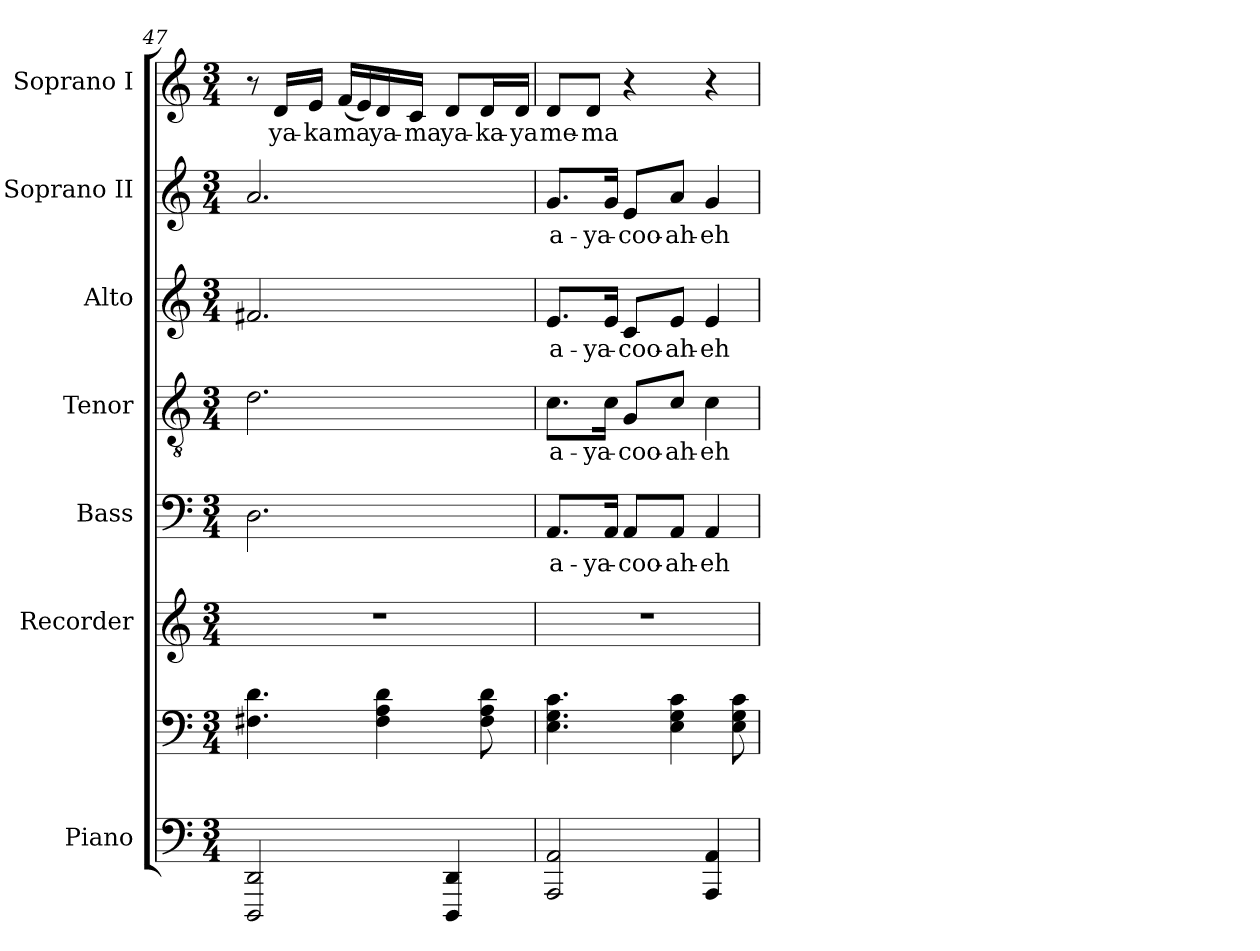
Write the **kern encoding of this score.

**kern	**kern	**kern	**kern	**text	**kern	**text	**kern	**text	**kern	**text	**kern	**text
*part7	*part7	*part6	*part5	*part5	*part4	*part4	*part3	*part3	*part2	*part2	*part1	*part1
*staff8	*staff7	*staff6	*staff5	*staff5	*staff4	*staff4	*staff3	*staff3	*staff2	*staff2	*staff1	*staff1
*I"Piano	*	*I"Recorder	*I"Bass	*	*I"Tenor	*	*I"Alto	*	*I"Soprano II	*	*I"Soprano I	*
*I'Pno.	*	*I'R.	*I'B.	*	*I'T.	*	*I'A.	*	*I'S.2	*	*I'S.1	*
!!LO:LB:g=z
*clefF4	*clefF4	*clefG2	*clefF4	*	*clefGv2	*	*clefG2	*	*clefG2	*	*clefG2	*
*k[]	*k[]	*k[]	*k[]	*	*k[]	*	*k[]	*	*k[]	*	*k[]	*
*M3/4	*M3/4	*M3/4	*M3/4	*	*M3/4	*	*M3/4	*	*M3/4	*	*M3/4	*
=47	=47	=47	=47	=47	=47	=47	=47	=47	=47	=47	=47	=47
2DDD/ 2DD/	4.F#X\ 4.d\	2.r	2.D\	.	2.d\	.	2.f#X/	.	2.a/	.	8r	.
.	.	.	.	.	.	.	.	.	.	.	16d/LL	ya-
.	.	.	.	.	.	.	.	.	.	.	16e/JJ	-ka
.	.	.	.	.	.	.	.	.	.	.	(16f/LL	ma
.	.	.	.	.	.	.	.	.	.	.	16e/)	.
.	4F#\ 4A\ 4d\	.	.	.	.	.	.	.	.	.	16d/	ya-
.	.	.	.	.	.	.	.	.	.	.	16c/JJ	-ma
4DDD/ 4DD/	.	.	.	.	.	.	.	.	.	.	8d/L	ya-
.	8F#\ 8A\ 8d\	.	.	.	.	.	.	.	.	.	16d/L	-ka-
.	.	.	.	.	.	.	.	.	.	.	16d/JJ	-ya
=48	=48	=48	=48	=48	=48	=48	=48	=48	=48	=48	=48	=48
2AAA/ 2AA/	4.E\ 4.G\ 4.c\	2.r	8.AA/L	-a-	8.c\L	-a-	8.e/L	a-	8.g/L	a-	8d/L	me-
.	.	.	.	.	.	.	.	.	.	.	8d/J	-ma
.	.	.	16AA/Jk	-ya-	16c\Jk	-ya-	16e/Jk	-ya-	16g/Jk	-ya-	.	.
.	.	.	8AA/L	-coo-	8G/L	-coo-	8c/L	-coo-	8e/L	-coo-	4r	.
.	4E\ 4G\ 4c\	.	8AA/J	-ah-	8c/J	-ah-	8e/J	-ah-	8a/J	-ah-	.	.
4AAA/ 4AA/	.	.	4AA/	-eh	4c\	-eh	4e/	-eh	4g/	-eh	4r	.
.	8E\ 8G\ 8c\	.	.	.	.	.	.	.	.	.	.	.
=	=	=	=	=	=	=	=	=	=	=	=	=
*-	*-	*-	*-	*-	*-	*-	*-	*-	*-	*-	*-	*-
